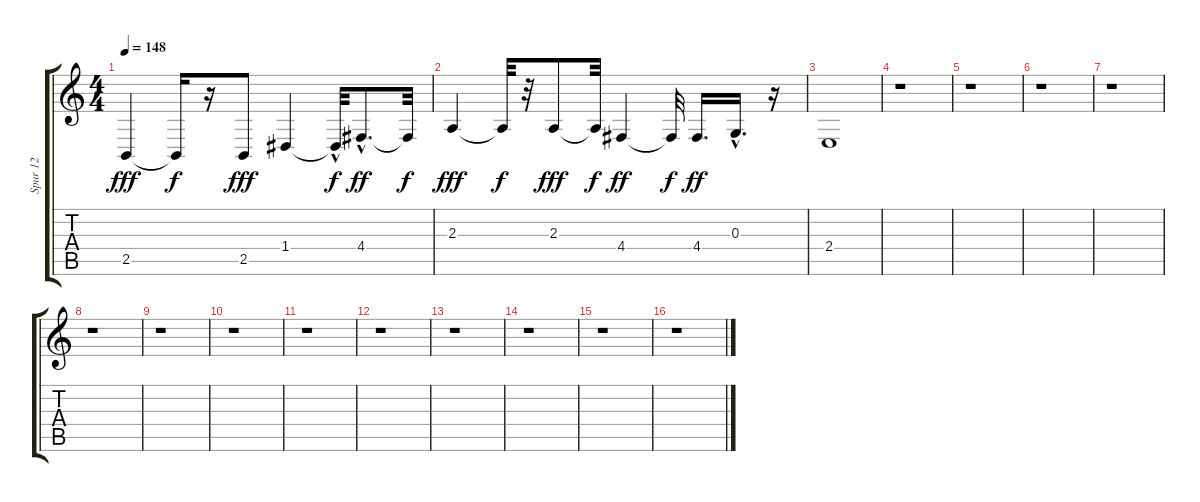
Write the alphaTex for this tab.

\track ("Spur 12" "Spur 12") {instrument frenchhorn}
\staff {score tabs}
\tuning (E4 B3 G3 D3 A2 E2) {hide}
\ts (4 4)
\tempo 148
\clef g2
\ks c
2.5.4{dy fff} 2.5{t}.16{dy f} r.16 2.5.8{dy fff} 1.4.4 1.4{hac t}.32{dy f} 4.4{hac}.8{d dy ff} 4.4{t}.32{dy f} |
2.3.4{dy fff} 2.3{t}.32{dy f} r.32 2.3.8{dy fff} 2.3{t}.32{dy f} 4.4.4{dy ff} 4.4{t}.32{dy f} 4.4.16{d dy ff} 0.3{hac}.16{d} r.16 |
2.4.1 |
r.1 |
r.1 |
r.1 |
r.1 |
r.1 |
r.1 |
r.1 |
r.1 |
r.1 |
r.1 |
r.1 |
r.1 |
r.1
